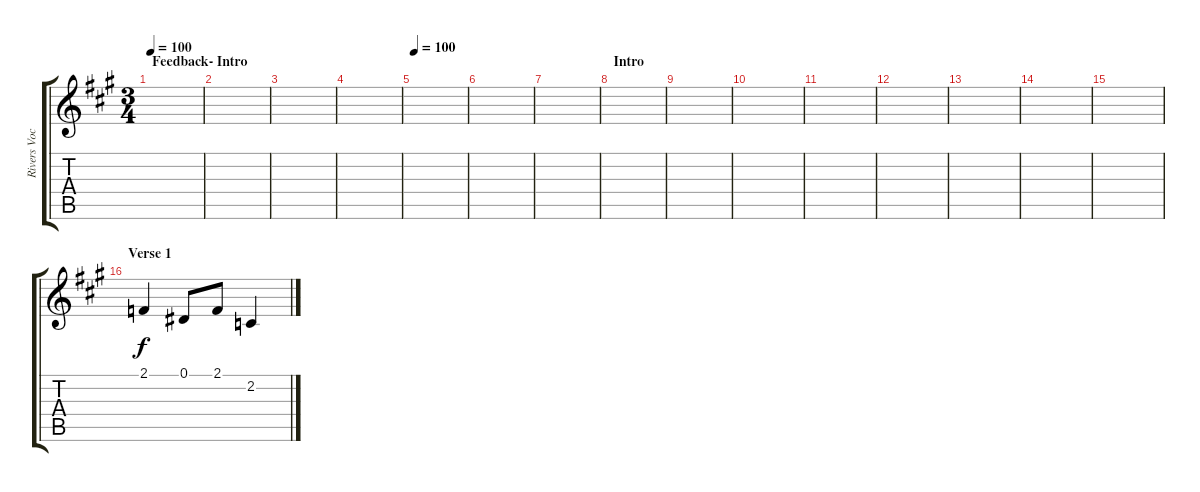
\track ("Rivers Vocals" "Rivers Voc") {instrument baritonesax}
\staff {score tabs}
\tuning (Eb4 Bb3 Gb3 Db3 Ab2 Eb2) {hide}
\ts (3 4)
\section ("" "Feedback- Intro")
\tempo 100
\tempo 80
\tempo 100
\clef g2
\ks a
|
|
|
|
\tempo 100
|
|
|
\section ("" "Intro")
|
|
|
|
|
|
|
|
\section ("" "Verse 1")
2.1.4 0.1.8 2.1.8 2.2.4
